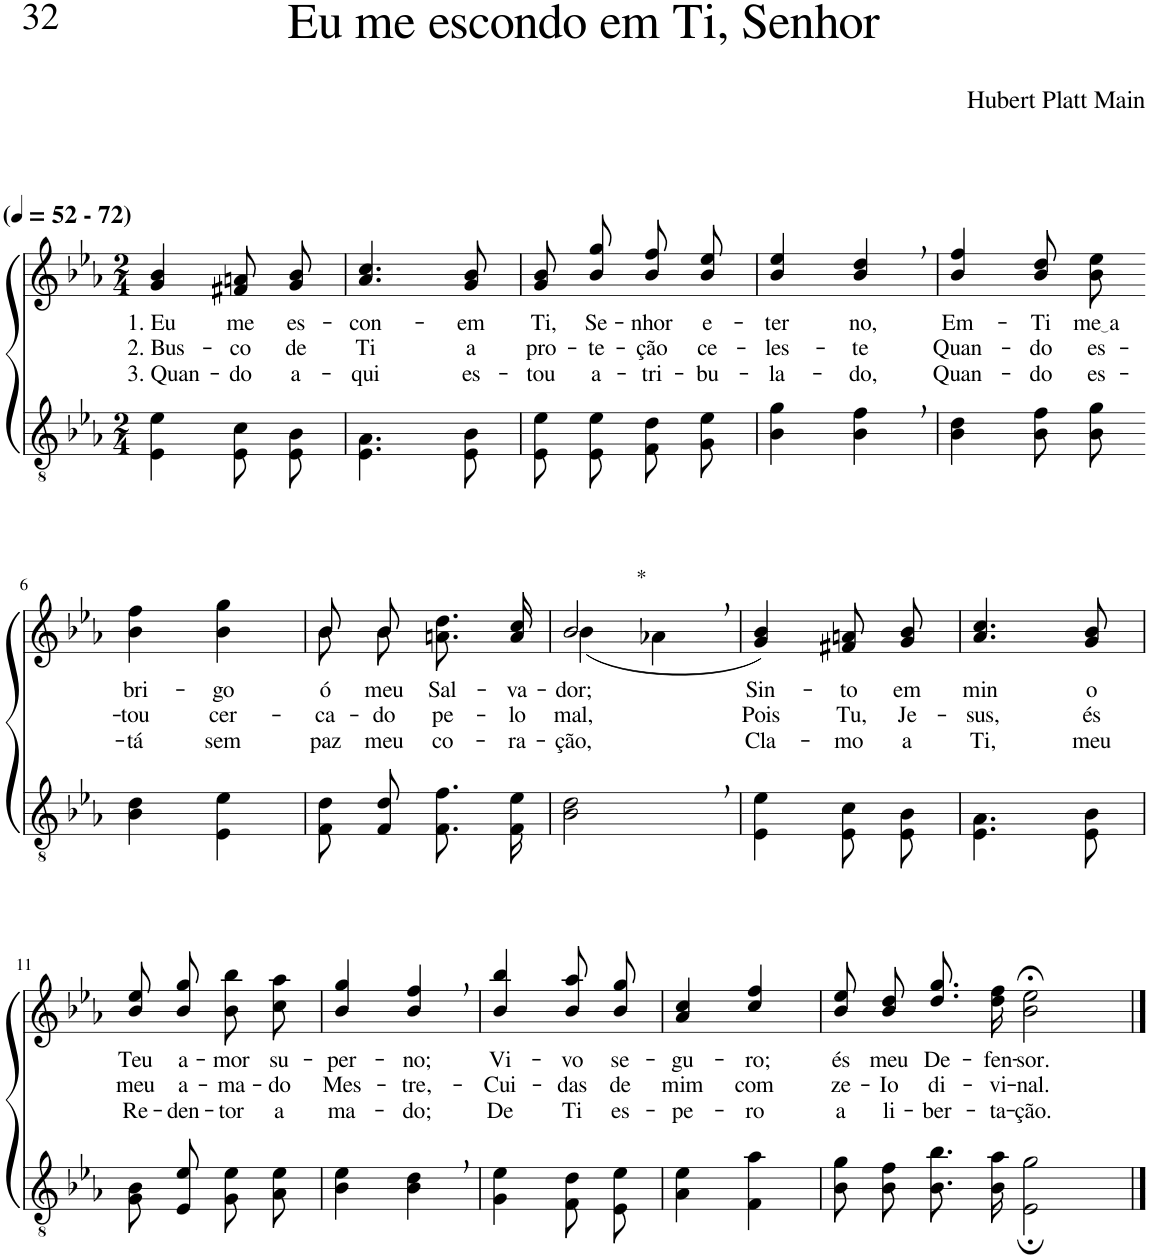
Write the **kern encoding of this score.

**kern	**kern	**text	**text	**text
*part2	*part1	*part1	*part1	*part1
*staff2	*staff1	*staff1	*staff1	*staff1
*I"Parte III e IV	*I"Parte I e II	*	*	*
*clefGv2	*clefG2	*	*	*
*Trd4c7	*Trd4c7	*	*	*
*k[b-e-a-]	*k[b-e-a-]	*	*	*
*M2/4	*M2/4	*	*	*
*MM52	*MM52	*	*	*
=1	=1	=1	=1	=1
!	!LO:TX:a:B:t=(	!	!	!
!	!LO:TX:a:B:t=- 72)	!	!	!
!	!	!LO:LY:b	!LO:LY:b	!LO:LY:b
4E-\ 4e-\	4g/ 4b-/	1. Eu	2. Bus-	3. Quan-
!	!	!LO:LY:b	!LO:LY:b	!LO:LY:b
8E-/ 8c/L	8f#X/ 8an/L	me	-co	-do
!	!	!LO:LY:b	!LO:LY:b	!LO:LY:b
8E-/ 8B-/J	8g/ 8b-/J	es-	de	a-
=2	=2	=2	=2	=2
!	!	!LO:LY:b	!LO:LY:b	!LO:LY:b
4.E-\ 4.A-\	4.a-/ 4.cc/	-con-	Ti	-qui
!	!	!LO:LY:b	!LO:LY:b	!LO:LY:b
8E-\ 8B-\	8g/ 8b-/	-em	a	es-
=3	=3	=3	=3	=3
!	!	!LO:LY:b	!LO:LY:b	!LO:LY:b
8E-/ 8e-/L	8g\ 8b-\L	Ti,	pro-	-tou
!	!	!LO:LY:b	!LO:LY:b	!LO:LY:b
8E-/ 8e-/J	8b-\ 8gg\J	Se-	-te-	a-
!	!	!LO:LY:b	!LO:LY:b	!LO:LY:b
8F\ 8d\L	8b-\ 8ff\L	-nhor	-ção	-tri-
!	!	!LO:LY:b	!LO:LY:b	!LO:LY:b
8G\ 8e-\J	8b-\ 8ee-\J	e-	ce-	-bu-
=4	=4	=4	=4	=4
!	!	!LO:LY:b	!LO:LY:b	!LO:LY:b
4B-\ 4g\	4b-/ 4ee-/	-ter	-les-	-la-
!	!	!LO:LY:b	!LO:LY:b	!LO:LY:b
4B-\, 4f\,	4b-/, 4dd/,	no,	-te	-do,
=5	=5	=5	=5	=5
!	!	!LO:LY:b	!LO:LY:b	!LO:LY:b
4B-\ 4d\	4b-/ 4ff/	Em-	Quan-	Quan-
!	!	!LO:LY:b	!LO:LY:b	!LO:LY:b
8B-\ 8f\L	8b-\ 8dd\L	-Ti	-do	-do
!	!	!LO:LY:b	!LO:LY:b	!LO:LY:b
8B-\ 8g\J	8b-\ 8ee-\J	me a	es-	es-
!!LO:LB:g=z
=6-	=6-	=6-	=6-	=6-
!	!	!LO:LY:b	!LO:LY:b	!LO:LY:b
4B-\ 4d\	4b-\ 4ff\	bri-	-tou	-tá
!	!	!LO:LY:b	!LO:LY:b	!LO:LY:b
4E-\ 4e-\	4b-\ 4gg\	-go	cer-	sem
=7	=7	=7	=7	=7
!	!	!LO:LY:b	!LO:LY:b	!LO:LY:b
*	*^	*	*	*
8F/ 8d/L	8b-/L	8b-\L	ó	-ca-	paz
!	!	!	!LO:LY:b	!LO:LY:b	!LO:LY:b
8F/ 8d/J	8b-/J	8b-\J	meu	-do	-meu
!	!	!	!LO:LY:b	!LO:LY:b	!LO:LY:b
8.F\ 8.f\L	8.an\ 8.dd\L	4ryy	Sal-	pe-	co-
!	!	!	!LO:LY:b	!LO:LY:b	!LO:LY:b
16F\ 16e-\Jk	16a\ 16cc\Jk	.	-va-	-lo	-ra-
=8	=8	=8	=8	=8	=8
!	!LO:TX:a:t=*	!	!	!	!
!	!	!	!LO:LY:b	!LO:LY:b	!LO:LY:b
2B-\, 2d\,	2b-,/	(4b-\	-dor;	mal,	-ção,
.	.	4a-X\	.	.	.
=9	=9	=9	=9	=9	=9
!	!	!	!LO:LY:b	!LO:LY:b	!LO:LY:b
*	*v	*v	*	*	*
4E-\ 4e-\	4g/ 4b-/)	Sin-	Pois	Cla-
!	!	!LO:LY:b	!LO:LY:b	!LO:LY:b
8E-/ 8c/L	8f#X/ 8an/L	-to	Tu,	-mo
!	!	!LO:LY:b	!LO:LY:b	!LO:LY:b
8E-/ 8B-/J	8g/ 8b-/J	em	Je-	a
=10	=10	=10	=10	=10
!	!	!LO:LY:b	!LO:LY:b	!LO:LY:b
4.E-\ 4.A-\	4.a-/ 4.cc/	min	-sus,	Ti,
!	!	!LO:LY:b	!LO:LY:b	!LO:LY:b
8E-\ 8B-\	8g/ 8b-/	o	és	meu
!!LO:LB:g=z
=11	=11	=11	=11	=11
!	!	!LO:LY:b	!LO:LY:b	!LO:LY:b
8G\ 8B-\L	8b-\ 8ee-\L	Teu	meu	Re-
!	!	!LO:LY:b	!LO:LY:b	!LO:LY:b
8E-\ 8e-\J	8b-\ 8gg\J	a-	a-	-den-
!	!	!LO:LY:b	!LO:LY:b	!LO:LY:b
8G\ 8e-\L	8b-\ 8bb-\L	-mor	-ma-	-tor
!	!	!LO:LY:b	!LO:LY:b	!LO:LY:b
8A-\ 8e-\J	8cc\ 8aa-\J	su-	-do	a
=12	=12	=12	=12	=12
!	!	!LO:LY:b	!LO:LY:b	!LO:LY:b
4B-\ 4e-\	4b-/ 4gg/	-per-	Mes-	-ma-
!	!	!LO:LY:b	!LO:LY:b	!LO:LY:b
4B-\, 4d\,	4b-/, 4ff/,	-no;	-tre,-	-do;
=13	=13	=13	=13	=13
!	!	!LO:LY:b	!LO:LY:b	!LO:LY:b
4G\ 4e-\	4b-/ 4bb-/	Vi-	-Cui-	De
!	!	!LO:LY:b	!LO:LY:b	!LO:LY:b
8F\ 8d\L	8b-\ 8aa-\L	-vo	-das	Ti
!	!	!LO:LY:b	!LO:LY:b	!LO:LY:b
8E-\ 8e-\J	8b-\ 8gg\J	se-	de	es-
=14	=14	=14	=14	=14
!	!	!LO:LY:b	!LO:LY:b	!LO:LY:b
4A-\ 4e-\	4a-/ 4cc/	-gu-	mim	-pe-
!	!	!LO:LY:b	!LO:LY:b	!LO:LY:b
4F\ 4a-\	4cc/ 4ff/	-ro;	com	-ro
=15	=15	=15	=15	=15
!	!	!LO:LY:b	!LO:LY:b	!LO:LY:b
8B-\ 8g\L	8b-\ 8ee-\L	és	ze-	a
!	!	!LO:LY:b	!LO:LY:b	!LO:LY:b
8B-\ 8f\J	8b-\ 8dd\J	meu	-Io	li-
!	!	!LO:LY:b	!LO:LY:b	!LO:LY:b
8.B-\ 8.b-\L	8.dd\ 8.gg\L	De-	di-	-ber-
!	!	!LO:LY:b	!LO:LY:b	!LO:LY:b
16B-\ 16a-\Jk	16dd\ 16ff\Jk	-fen-	-vi-	-ta-
=16-	=16-	=16-	=16-	=16-
!	!	!LO:LY:b	!LO:LY:b	!LO:LY:b
2E-\; 2g\;	2b-\;< 2ee-\;<	-sor.	-nal.	-ção.
==	==	==	==	==
*-	*-	*-	*-	*-
